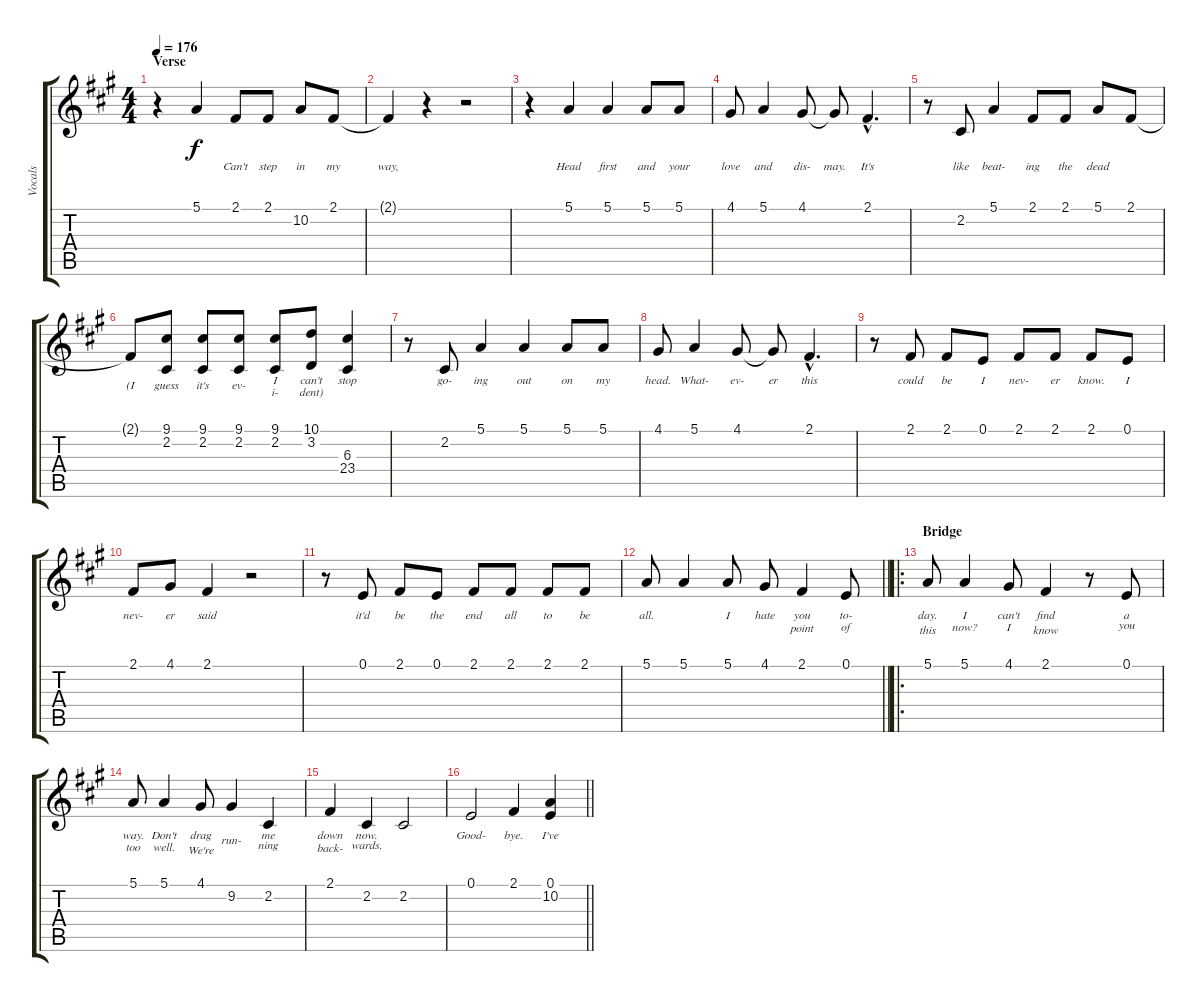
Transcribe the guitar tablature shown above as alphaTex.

\track ("Vocals" "Vocals") {instrument lead2sawtooth}
\staff {score tabs}
\tuning (E4 B3 G3 D3 A2 E2) {hide}
\ts (4 4)
\section ("" "Verse")
\tempo 176
\clef g2
\ks a
r.4{dy f instrument lead2sawtooth} 5.1.4{lyrics (0 "") lyrics (1 "") lyrics (2 "") lyrics (3 "") lyrics (4 "")} 2.1.8{lyrics (0 "Can't") lyrics (1 "") lyrics (2 "") lyrics (3 "") lyrics (4 "")} 2.1.8{lyrics (0 "step") lyrics (1 "") lyrics (2 "") lyrics (3 "") lyrics (4 "")} 10.2.8{lyrics (0 "in") lyrics (1 "") lyrics (2 "") lyrics (3 "") lyrics (4 "")} 2.1.8{lyrics (0 "my") lyrics (1 "") lyrics (2 "") lyrics (3 "") lyrics (4 "")} |
2.1{t}.4{lyrics (0 "way,") lyrics (1 "") lyrics (2 "") lyrics (3 "") lyrics (4 "")} r.4 r.2 |
r.4 5.1.4{lyrics (0 "Head") lyrics (1 "") lyrics (2 "") lyrics (3 "") lyrics (4 "")} 5.1.4{lyrics (0 "first") lyrics (1 "") lyrics (2 "") lyrics (3 "") lyrics (4 "")} 5.1.8{lyrics (0 "and") lyrics (1 "") lyrics (2 "") lyrics (3 "") lyrics (4 "")} 5.1.8{lyrics (0 "your") lyrics (1 "") lyrics (2 "") lyrics (3 "") lyrics (4 "")} |
4.1.8{lyrics (0 "love") lyrics (1 "") lyrics (2 "") lyrics (3 "") lyrics (4 "")} 5.1.4{lyrics (0 "and") lyrics (1 "") lyrics (2 "") lyrics (3 "") lyrics (4 "")} 4.1.8{lyrics (0 "dis-") lyrics (1 "") lyrics (2 "") lyrics (3 "") lyrics (4 "")} 4.1{t}.8{lyrics (0 "may.") lyrics (1 "") lyrics (2 "") lyrics (3 "") lyrics (4 "")} 2.1{hac}.4{d lyrics (0 "It's") lyrics (1 "") lyrics (2 "") lyrics (3 "") lyrics (4 "")} |
r.8 2.2.8{lyrics (0 "like") lyrics (1 "") lyrics (2 "") lyrics (3 "") lyrics (4 "")} 5.1.4{lyrics (0 "beat-") lyrics (1 "") lyrics (2 "") lyrics (3 "") lyrics (4 "")} 2.1.8{lyrics (0 "ing") lyrics (1 "") lyrics (2 "") lyrics (3 "") lyrics (4 "")} 2.1.8{lyrics (0 "the") lyrics (1 "") lyrics (2 "") lyrics (3 "") lyrics (4 "")} 5.1.8{lyrics (0 "dead") lyrics (1 "") lyrics (2 "") lyrics (3 "") lyrics (4 "")} 2.1.8{lyrics (0 "") lyrics (1 "") lyrics (2 "") lyrics (3 "") lyrics (4 "")} |
2.1{t}.8{lyrics (0 "") lyrics (1 "(I") lyrics (2 "") lyrics (3 "") lyrics (4 "")} (9.1 2.2).8{lyrics (0 "") lyrics (1 "guess") lyrics (2 "") lyrics (3 "") lyrics (4 "")} (9.1 2.2).8{lyrics (0 "") lyrics (1 "it's") lyrics (2 "") lyrics (3 "") lyrics (4 "")} (9.1 2.2).8{lyrics (0 "") lyrics (1 "ev-") lyrics (2 "") lyrics (3 "") lyrics (4 "")} (9.1 2.2).8{lyrics (0 "I") lyrics (1 "i-") lyrics (2 "") lyrics (3 "") lyrics (4 "")} (10.1 3.2).8{lyrics (0 "can't") lyrics (1 "dent)") lyrics (2 "") lyrics (3 "") lyrics (4 "")} (6.3 23.4).4{lyrics (0 "stop") lyrics (1 "") lyrics (2 "") lyrics (3 "") lyrics (4 "")} |
r.8 2.2.8{lyrics (0 "go-") lyrics (1 "") lyrics (2 "") lyrics (3 "") lyrics (4 "")} 5.1.4{lyrics (0 "ing") lyrics (1 "") lyrics (2 "") lyrics (3 "") lyrics (4 "")} 5.1.4{lyrics (0 "out") lyrics (1 "") lyrics (2 "") lyrics (3 "") lyrics (4 "")} 5.1.8{lyrics (0 "on") lyrics (1 "") lyrics (2 "") lyrics (3 "") lyrics (4 "")} 5.1.8{lyrics (0 "my") lyrics (1 "") lyrics (2 "") lyrics (3 "") lyrics (4 "")} |
4.1.8{lyrics (0 "head.") lyrics (1 "") lyrics (2 "") lyrics (3 "") lyrics (4 "")} 5.1.4{lyrics (0 "What-") lyrics (1 "") lyrics (2 "") lyrics (3 "") lyrics (4 "")} 4.1.8{lyrics (0 "ev-") lyrics (1 "") lyrics (2 "") lyrics (3 "") lyrics (4 "")} 4.1{t}.8{lyrics (0 "er") lyrics (1 "") lyrics (2 "") lyrics (3 "") lyrics (4 "")} 2.1{hac}.4{d lyrics (0 "this") lyrics (1 "") lyrics (2 "") lyrics (3 "") lyrics (4 "")} |
r.8 2.1.8{lyrics (0 "could") lyrics (1 "") lyrics (2 "") lyrics (3 "") lyrics (4 "")} 2.1.8{lyrics (0 "be") lyrics (1 "") lyrics (2 "") lyrics (3 "") lyrics (4 "")} 0.1.8{lyrics (0 "I") lyrics (1 "") lyrics (2 "") lyrics (3 "") lyrics (4 "")} 2.1.8{lyrics (0 "nev-") lyrics (1 "") lyrics (2 "") lyrics (3 "") lyrics (4 "")} 2.1.8{lyrics (0 "er") lyrics (1 "") lyrics (2 "") lyrics (3 "") lyrics (4 "")} 2.1.8{lyrics (0 "know.") lyrics (1 "") lyrics (2 "") lyrics (3 "") lyrics (4 "")} 0.1.8{lyrics (0 "I") lyrics (1 "") lyrics (2 "") lyrics (3 "") lyrics (4 "")} |
2.1.8{lyrics (0 "nev-") lyrics (1 "") lyrics (2 "") lyrics (3 "") lyrics (4 "")} 4.1.8{lyrics (0 "er") lyrics (1 "") lyrics (2 "") lyrics (3 "") lyrics (4 "")} 2.1.4{lyrics (0 "said") lyrics (1 "") lyrics (2 "") lyrics (3 "") lyrics (4 "")} r.2 |
r.8 0.1.8{lyrics (0 "it'd") lyrics (1 "") lyrics (2 "") lyrics (3 "") lyrics (4 "")} 2.1.8{lyrics (0 "be") lyrics (1 "") lyrics (2 "") lyrics (3 "") lyrics (4 "")} 0.1.8{lyrics (0 "the") lyrics (1 "") lyrics (2 "") lyrics (3 "") lyrics (4 "")} 2.1.8{lyrics (0 "end") lyrics (1 "") lyrics (2 "") lyrics (3 "") lyrics (4 "")} 2.1.8{lyrics (0 "all") lyrics (1 "") lyrics (2 "") lyrics (3 "") lyrics (4 "")} 2.1.8{lyrics (0 "to") lyrics (1 "") lyrics (2 "") lyrics (3 "") lyrics (4 "")} 2.1.8{lyrics (0 "be") lyrics (1 "") lyrics (2 "") lyrics (3 "") lyrics (4 "")} |
\barLineRight lightlight
5.1.8{lyrics (0 "all.") lyrics (1 "") lyrics (2 "") lyrics (3 "") lyrics (4 "")} 5.1.4{lyrics (0 "") lyrics (1 "") lyrics (2 "") lyrics (3 "") lyrics (4 "")} 5.1.8{lyrics (0 "I") lyrics (1 "") lyrics (2 "") lyrics (3 "") lyrics (4 "")} 4.1.8{lyrics (0 "hate") lyrics (1 "") lyrics (2 "") lyrics (3 "") lyrics (4 "")} 2.1.4{lyrics (0 "you") lyrics (1 "point") lyrics (2 "") lyrics (3 "") lyrics (4 "")} 0.1.8{lyrics (0 "to-") lyrics (1 "of") lyrics (2 "") lyrics (3 "") lyrics (4 "")} |
\ro
\section ("" "Bridge")
5.1.8{lyrics (0 "day.") lyrics (1 "this") lyrics (2 "") lyrics (3 "") lyrics (4 "")} 5.1.4{lyrics (0 "I") lyrics (1 "now?") lyrics (2 "") lyrics (3 "") lyrics (4 "")} 4.1.8{lyrics (0 "can't") lyrics (1 "I") lyrics (2 "") lyrics (3 "") lyrics (4 "")} 2.1.4{lyrics (0 "find") lyrics (1 "know") lyrics (2 "") lyrics (3 "") lyrics (4 "")} r.8 0.1.8{lyrics (0 "a") lyrics (1 "you") lyrics (2 "") lyrics (3 "") lyrics (4 "")} |
5.1.8{lyrics (0 "way.") lyrics (1 "too") lyrics (2 "") lyrics (3 "") lyrics (4 "")} 5.1.4{lyrics (0 "Don't") lyrics (1 "well.") lyrics (2 "") lyrics (3 "") lyrics (4 "")} 4.1.8{lyrics (0 "drag") lyrics (1 "We're") lyrics (2 "") lyrics (3 "") lyrics (4 "")} 9.2.4{lyrics (0 "") lyrics (1 "run-") lyrics (2 "") lyrics (3 "") lyrics (4 "")} 2.2.4{lyrics (0 "me") lyrics (1 "ning") lyrics (2 "") lyrics (3 "") lyrics (4 "")} |
2.1.4{lyrics (0 "down") lyrics (1 "back-") lyrics (2 "") lyrics (3 "") lyrics (4 "")} 2.2.4{lyrics (0 "now.") lyrics (1 "wards.") lyrics (2 "") lyrics (3 "") lyrics (4 "")} 2.2.2{lyrics (0 "") lyrics (1 "") lyrics (2 "") lyrics (3 "") lyrics (4 "")} |
\barLineRight lightlight
0.1.2{lyrics (0 "Good-") lyrics (1 "") lyrics (2 "") lyrics (3 "") lyrics (4 "")} 2.1.4{lyrics (0 "bye.") lyrics (1 "") lyrics (2 "") lyrics (3 "") lyrics (4 "")} (0.1 10.2).4{lyrics (0 "I've") lyrics (1 "") lyrics (2 "") lyrics (3 "") lyrics (4 "")}
